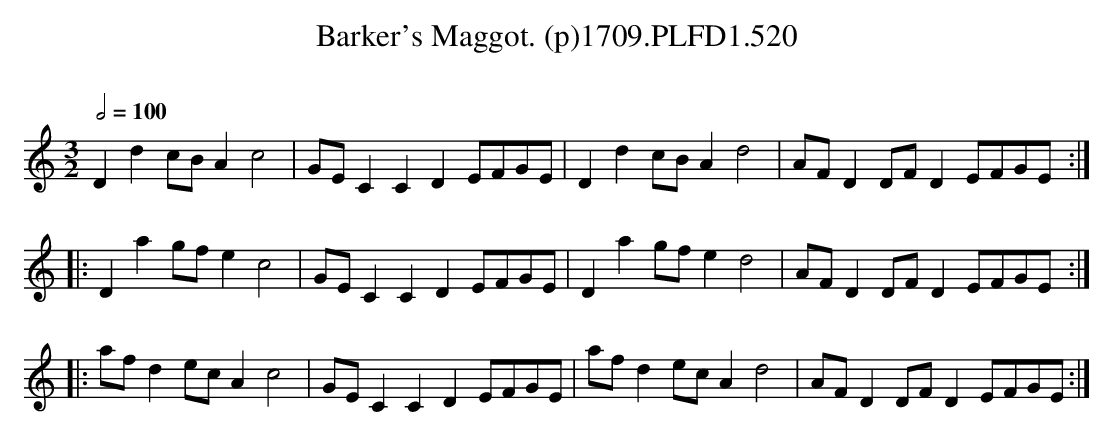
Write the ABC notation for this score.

X:1
T:Barker's Maggot. (p)1709.PLFD1.520
M:3/2
L:1/8
Q:1/2=100
O:
K:Ddor
D2d2cBA2c4|GEC2C2D2EFGE|D2d2cBA2d4|AFD2DFD2EFGE:|
|:D2a2gfe2c4|GEC2C2D2EFGE|D2a2gfe2d4|AFD2DFD2EFGE:|
|:afd2ecA2c4|GEC2C2D2EFGE|afd2ecA2d4|AFD2DFD2EFGE:|
